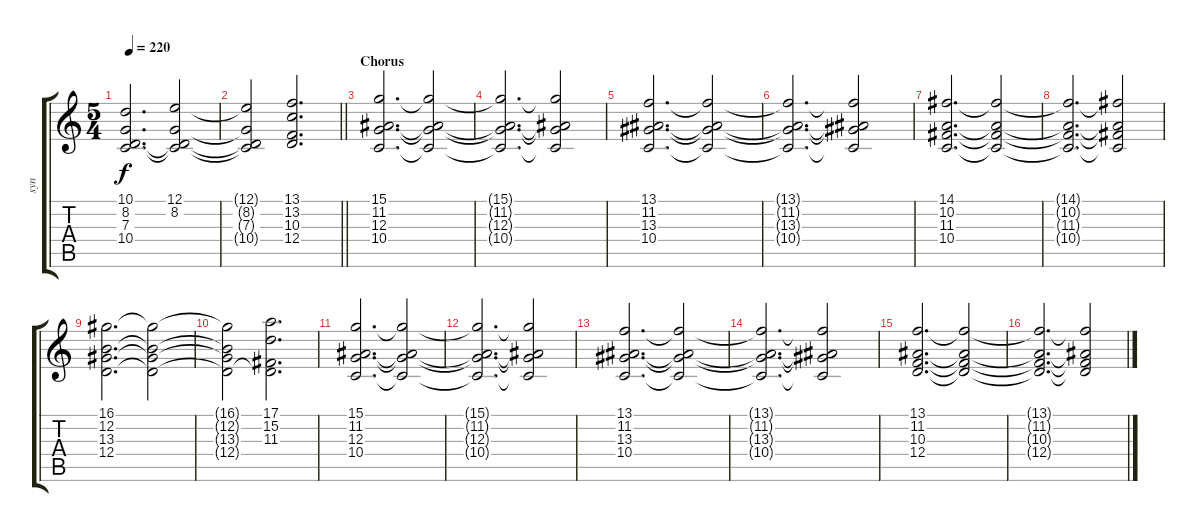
\track ("syn" "syn") {instrument pad7halo}
\staff {score tabs}
\tuning (E4 B3 G3 D3 A2 E2) {hide}
\ts (5 4)
\tempo 220
\clef g2
\ks c
(10.1 8.2 7.3 10.4).2{d dy f} (12.1 8.2 7.3{t} 10.4{t}).2 |
\barLineRight lightlight
(12.1{t} 8.2{t} 7.3{t} 10.4{t}).2 (13.1 13.2 10.3 12.4).2{d} |
\section ("" "Chorus")
(15.1 11.2 12.3 10.4).2{d} (15.1{t} 11.2{t} 12.3{t} 10.4{t}).2 |
(15.1{t} 11.2{t} 12.3{t} 10.4{t}).2{d} (15.1{t} 11.2{t} 12.3{t} 10.4{t}).2 |
(13.1 11.2 13.3 10.4).2{d} (13.1{t} 11.2{t} 13.3{t} 10.4{t}).2 |
(13.1{t} 11.2{t} 13.3{t} 10.4{t}).2{d} (13.1{t} 11.2{t} 13.3{t} 10.4{t}).2 |
(14.1 10.2 11.3 10.4).2{d} (14.1{t} 10.2{t} 11.3{t} 10.4{t}).2 |
(14.1{t} 10.2{t} 11.3{t} 10.4{t}).2{d} (14.1{t} 10.2{t} 11.3{t} 10.4{t}).2 |
(16.1 12.2 13.3 12.4).2{d} (16.1{t} 12.2{t} 13.3{t} 12.4{t}).2 |
(16.1{t} 12.2{t} 13.3{t} 12.4{t}).2 (17.1 15.2 11.3 12.4{t}).2{d} |
(15.1 11.2 12.3 10.4).2{d} (15.1{t} 11.2{t} 12.3{t} 10.4{t}).2 |
(15.1{t} 11.2{t} 12.3{t} 10.4{t}).2{d} (15.1{t} 11.2{t} 12.3{t} 10.4{t}).2 |
(13.1 11.2 13.3 10.4).2{d} (13.1{t} 11.2{t} 13.3{t} 10.4{t}).2 |
(13.1{t} 11.2{t} 13.3{t} 10.4{t}).2{d} (13.1{t} 11.2{t} 13.3{t} 10.4{t}).2 |
(13.1 11.2 10.3 12.4).2{d} (13.1{t} 11.2{t} 10.3{t} 12.4{t}).2 |
(13.1{t} 11.2{t} 10.3{t} 12.4{t}).2{d} (13.1{t} 11.2{t} 10.3{t} 12.4{t}).2
